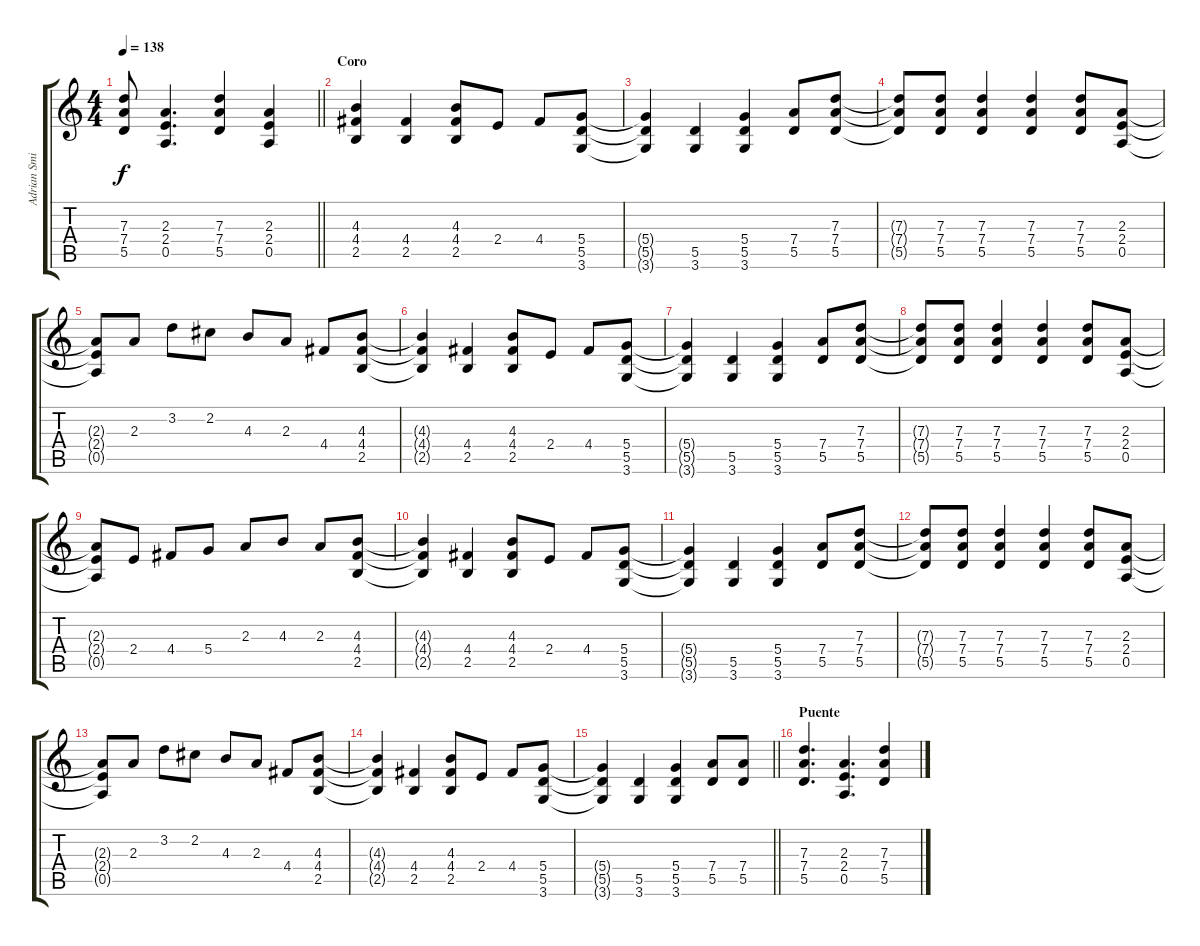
\track ("Adrian Smith" "Adrian Smi") {instrument overdrivenguitar}
\staff {score tabs}
\tuning (E4 B3 G3 D3 A2 E2) {hide}
\ts (4 4)
\tempo 138
\clef g2
\barLineRight lightlight
\ks c
(7.3{t} 7.4{t} 5.5{t}).8{dy f} (2.3 2.4 0.5).4{d} (7.3 7.4 5.5).4 (2.3 2.4 0.5).4 |
\section ("" "Coro")
(4.3 4.4 2.5).4 (4.4 2.5).4 (4.3 4.4 2.5).8 2.4.8 4.4.8 (5.4 5.5 3.6).8 |
(5.4{t} 5.5{t} 3.6{t}).4 (5.5 3.6).4 (5.4 5.5 3.6).4 (7.4 5.5).8 (7.3 7.4 5.5).8 |
(7.3{t} 7.4{t} 5.5{t}).8 (7.3 7.4 5.5).8 (7.3 7.4 5.5).4 (7.3 7.4 5.5).4 (7.3 7.4 5.5).8 (2.3 2.4 0.5).8 |
(2.3{t} 2.4{t} 0.5{t}).8 2.3.8 3.2.8 2.2.8 4.3.8 2.3.8 4.4.8 (4.3 4.4 2.5).8 |
(4.3{t} 4.4{t} 2.5{t}).4 (4.4 2.5).4 (4.3 4.4 2.5).8 2.4.8 4.4.8 (5.4 5.5 3.6).8 |
(5.4{t} 5.5{t} 3.6{t}).4 (5.5 3.6).4 (5.4 5.5 3.6).4 (7.4 5.5).8 (7.3 7.4 5.5).8 |
(7.3{t} 7.4{t} 5.5{t}).8 (7.3 7.4 5.5).8 (7.3 7.4 5.5).4 (7.3 7.4 5.5).4 (7.3 7.4 5.5).8 (2.3 2.4 0.5).8 |
(2.3{t} 2.4{t} 0.5{t}).8 2.4.8 4.4.8 5.4.8 2.3.8 4.3.8 2.3.8 (4.3 4.4 2.5).8 |
(4.3{t} 4.4{t} 2.5{t}).4 (4.4 2.5).4 (4.3 4.4 2.5).8 2.4.8 4.4.8 (5.4 5.5 3.6).8 |
(5.4{t} 5.5{t} 3.6{t}).4 (5.5 3.6).4 (5.4 5.5 3.6).4 (7.4 5.5).8 (7.3 7.4 5.5).8 |
(7.3{t} 7.4{t} 5.5{t}).8 (7.3 7.4 5.5).8 (7.3 7.4 5.5).4 (7.3 7.4 5.5).4 (7.3 7.4 5.5).8 (2.3 2.4 0.5).8 |
(2.3{t} 2.4{t} 0.5{t}).8 2.3.8 3.2.8 2.2.8 4.3.8 2.3.8 4.4.8 (4.3 4.4 2.5).8 |
(4.3{t} 4.4{t} 2.5{t}).4 (4.4 2.5).4 (4.3 4.4 2.5).8 2.4.8 4.4.8 (5.4 5.5 3.6).8 |
\barLineRight lightlight
(5.4{t} 5.5{t} 3.6{t}).4 (5.5 3.6).4 (5.4 5.5 3.6).4 (7.4 5.5).8 (7.4 5.5).8 |
\section ("" "Puente")
(7.3 7.4 5.5).4{d} (2.3 2.4 0.5).4{d} (7.3 7.4 5.5).4
